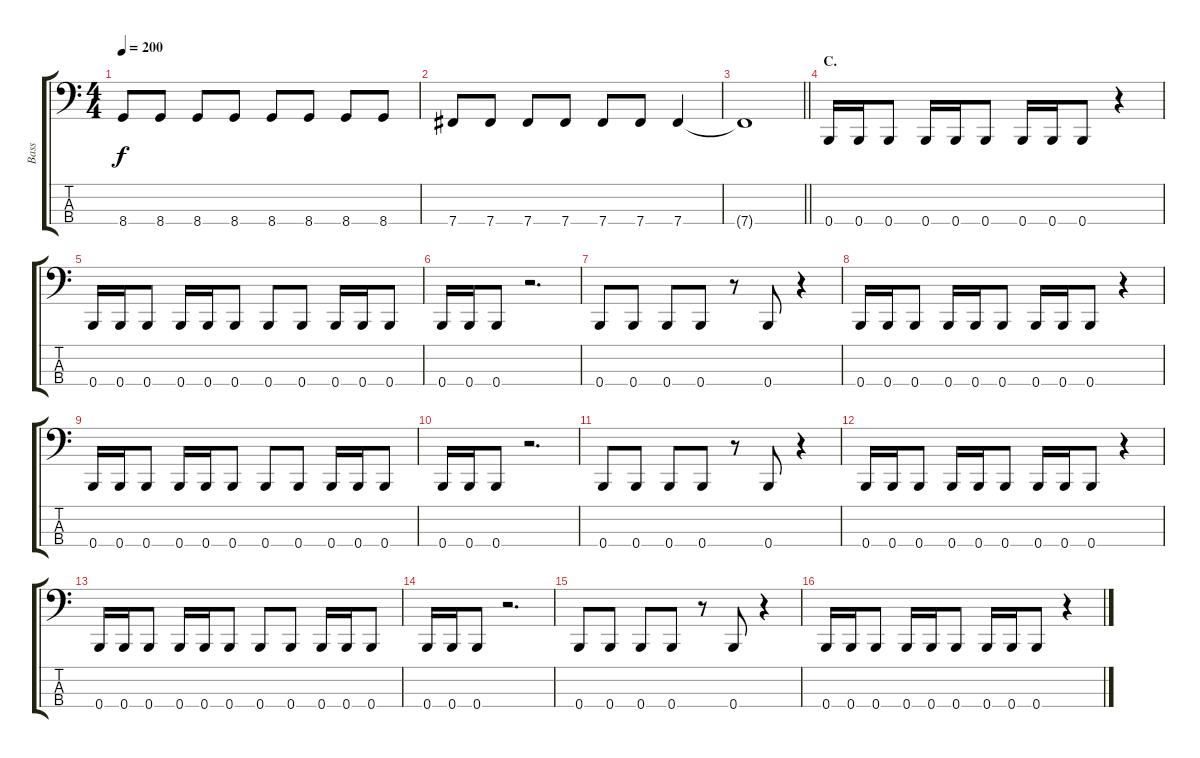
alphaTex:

\track ("Bass" "Bass") {instrument electricbasspick}
\staff {score tabs}
\tuning (E2 B1 Gb1 B0) {hide}
\ts (4 4)
\tempo 200
\clef f4
\ks c
8.4.8{dy f} 8.4.8 8.4.8 8.4.8 8.4.8 8.4.8 8.4.8 8.4.8 |
7.4.8 7.4.8 7.4.8 7.4.8 7.4.8 7.4.8 7.4.4 |
\barLineRight lightlight
7.4{t}.1 |
\section ("" "C.")
0.4.16 0.4.16 0.4.8 0.4.16 0.4.16 0.4.8 0.4.16 0.4.16 0.4.8 r.4 |
0.4.16 0.4.16 0.4.8 0.4.16 0.4.16 0.4.8 0.4.8 0.4.8 0.4.16 0.4.16 0.4.8 |
0.4.16 0.4.16 0.4.8 r.2{d} |
0.4.8 0.4.8 0.4.8 0.4.8 r.8 0.4.8 r.4 |
0.4.16 0.4.16 0.4.8 0.4.16 0.4.16 0.4.8 0.4.16 0.4.16 0.4.8 r.4 |
0.4.16 0.4.16 0.4.8 0.4.16 0.4.16 0.4.8 0.4.8 0.4.8 0.4.16 0.4.16 0.4.8 |
0.4.16 0.4.16 0.4.8 r.2{d} |
0.4.8 0.4.8 0.4.8 0.4.8 r.8 0.4.8 r.4 |
0.4.16 0.4.16 0.4.8 0.4.16 0.4.16 0.4.8 0.4.16 0.4.16 0.4.8 r.4 |
0.4.16 0.4.16 0.4.8 0.4.16 0.4.16 0.4.8 0.4.8 0.4.8 0.4.16 0.4.16 0.4.8 |
0.4.16 0.4.16 0.4.8 r.2{d} |
0.4.8 0.4.8 0.4.8 0.4.8 r.8 0.4.8 r.4 |
0.4.16 0.4.16 0.4.8 0.4.16 0.4.16 0.4.8 0.4.16 0.4.16 0.4.8 r.4
